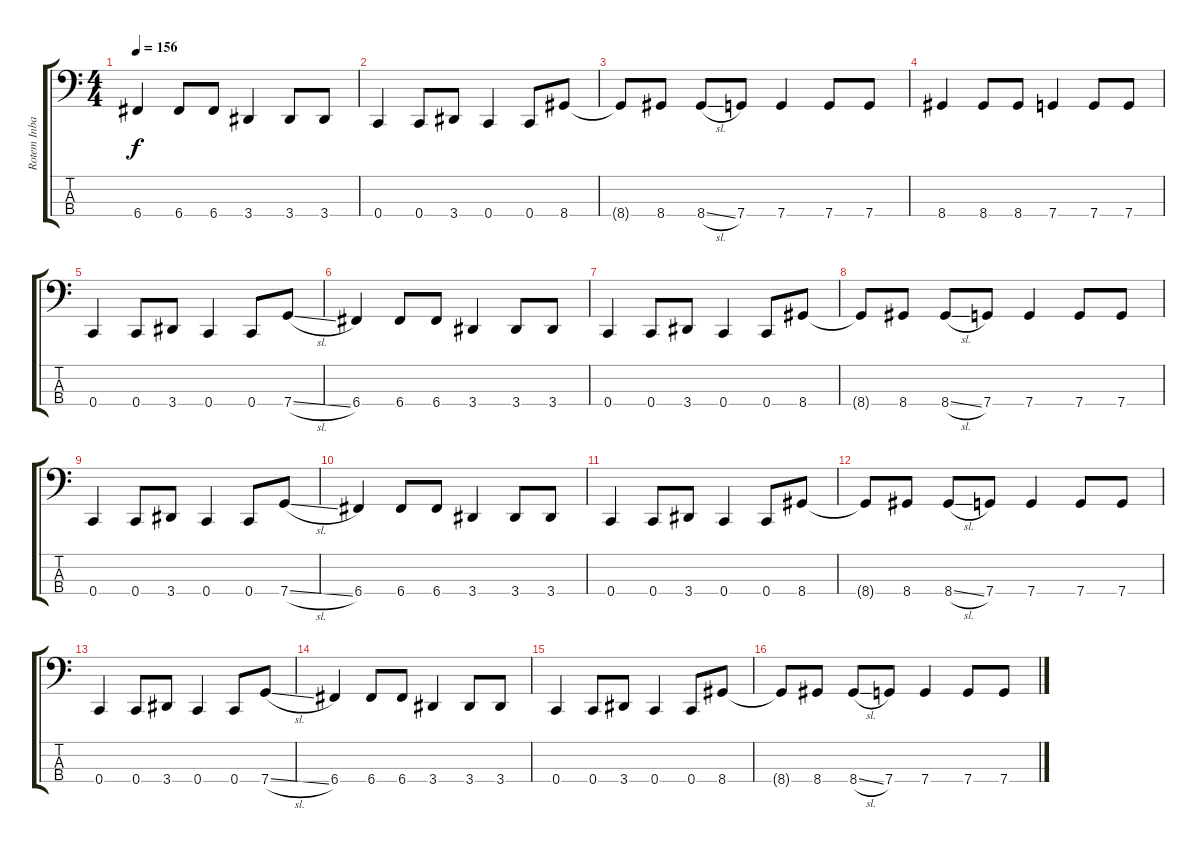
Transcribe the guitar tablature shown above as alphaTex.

\track ("Rotem Inbar" "Rotem Inba") {instrument electricbasspick}
\staff {score tabs}
\tuning (F2 C2 G1 C1) {hide}
\ts (4 4)
\tempo 156
\clef f4
\ks c
6.4.4{dy f} 6.4.8 6.4.8 3.4.4 3.4.8 3.4.8 |
0.4.4 0.4.8 3.4.8 0.4.4 0.4.8 8.4.8 |
8.4{t}.8 8.4.8 8.4{sl}.8 7.4.8 7.4.4 7.4.8 7.4.8 |
8.4.4 8.4.8 8.4.8 7.4.4 7.4.8 7.4.8 |
\section ("" "")
0.4.4 0.4.8 3.4.8 0.4.4 0.4.8 7.4{sl}.8 |
6.4.4 6.4.8 6.4.8 3.4.4 3.4.8 3.4.8 |
0.4.4 0.4.8 3.4.8 0.4.4 0.4.8 8.4.8 |
8.4{t}.8 8.4.8 8.4{sl}.8 7.4.8 7.4.4 7.4.8 7.4.8 |
0.4.4 0.4.8 3.4.8 0.4.4 0.4.8 7.4{sl}.8 |
6.4.4 6.4.8 6.4.8 3.4.4 3.4.8 3.4.8 |
0.4.4 0.4.8 3.4.8 0.4.4 0.4.8 8.4.8 |
8.4{t}.8 8.4.8 8.4{sl}.8 7.4.8 7.4.4 7.4.8 7.4.8 |
0.4.4 0.4.8 3.4.8 0.4.4 0.4.8 7.4{sl}.8 |
6.4.4 6.4.8 6.4.8 3.4.4 3.4.8 3.4.8 |
0.4.4 0.4.8 3.4.8 0.4.4 0.4.8 8.4.8 |
8.4{t}.8 8.4.8 8.4{sl}.8 7.4.8 7.4.4 7.4.8 7.4.8
